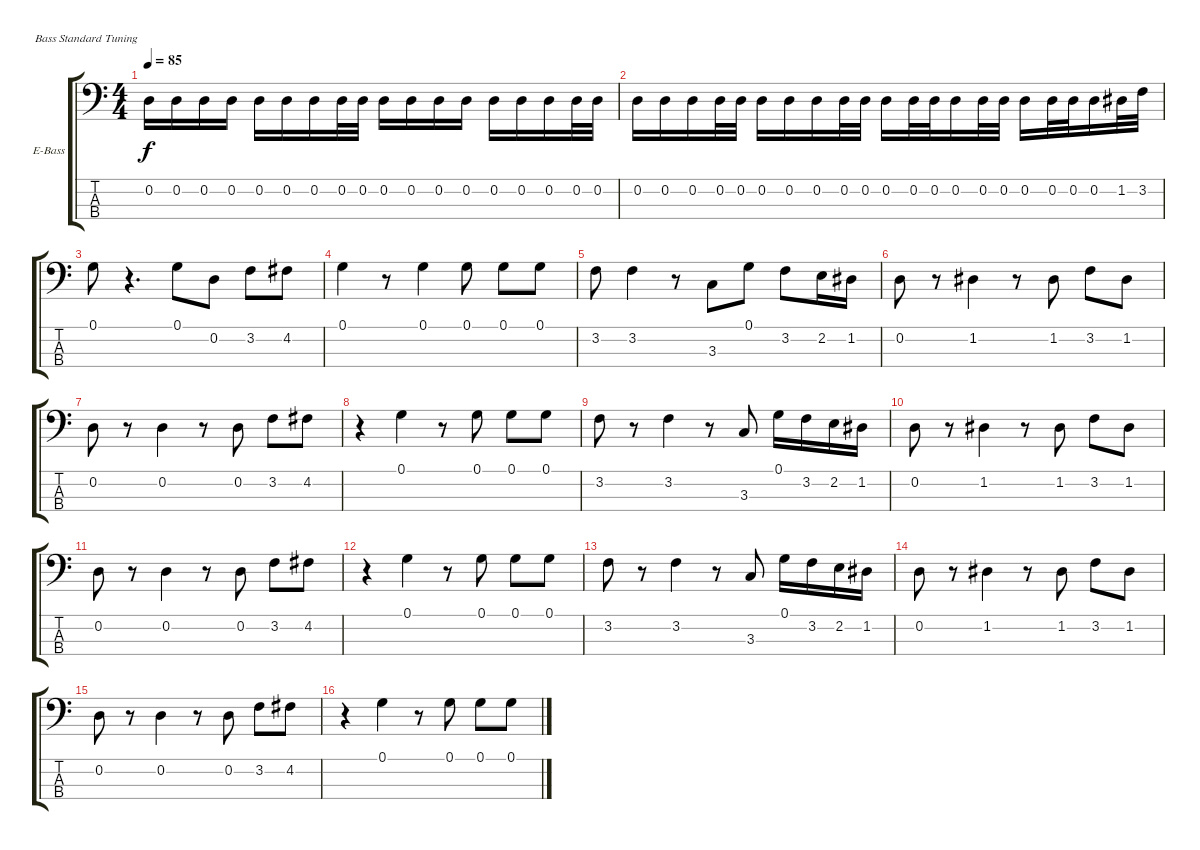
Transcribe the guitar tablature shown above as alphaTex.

\bracketExtendMode groupsimilarinstruments
\firstSystemTrackNameOrientation horizontal
\otherSystemsTrackNameOrientation horizontal
\track ("Bass" "E-Bass") {instrument electricbasspick}
\staff {score tabs}
\tuning (G2 D2 A1 E1)
\ts (4 4)
\tempo 85
\clef f4
\ks c
0.2.16{dy f} 0.2.16 0.2.16 0.2.16 0.2.16 0.2.16 0.2.16 0.2.32 0.2.32 0.2.16 0.2.16 0.2.16 0.2.16 0.2.16 0.2.16 0.2.16 0.2.32 0.2.32 |
0.2.16 0.2.16 0.2.16 0.2.32 0.2.32 0.2.16 0.2.16 0.2.16 0.2.32 0.2.32 0.2.16 0.2.32 0.2.32 0.2.16 0.2.32 0.2.32 0.2.16 0.2.32 0.2.32 0.2.16 1.2.32 3.2.32 |
0.1.8 r.4{d} 0.1.8 0.2.8 3.2.8 4.2.8 |
0.1.4 r.8 0.1.4 0.1.8 0.1.8 0.1.8 |
3.2.8 3.2.4 r.8 3.3.8 0.1.8 3.2.8 2.2.16 1.2.16 |
0.2.8 r.8 1.2.4 r.8 1.2.8 3.2.8 1.2.8 |
0.2.8 r.8 0.2.4 r.8 0.2.8 3.2.8 4.2.8 |
r.4 0.1.4 r.8 0.1.8 0.1.8 0.1.8 |
3.2.8 r.8 3.2.4 r.8 3.3.8 0.1.16 3.2.16 2.2.16 1.2.16 |
0.2.8 r.8 1.2.4 r.8 1.2.8 3.2.8 1.2.8 |
0.2.8 r.8 0.2.4 r.8 0.2.8 3.2.8 4.2.8 |
r.4 0.1.4 r.8 0.1.8 0.1.8 0.1.8 |
3.2.8 r.8 3.2.4 r.8 3.3.8 0.1.16 3.2.16 2.2.16 1.2.16 |
0.2.8 r.8 1.2.4 r.8 1.2.8 3.2.8 1.2.8 |
0.2.8 r.8 0.2.4 r.8 0.2.8 3.2.8 4.2.8 |
r.4 0.1.4 r.8 0.1.8 0.1.8 0.1.8
